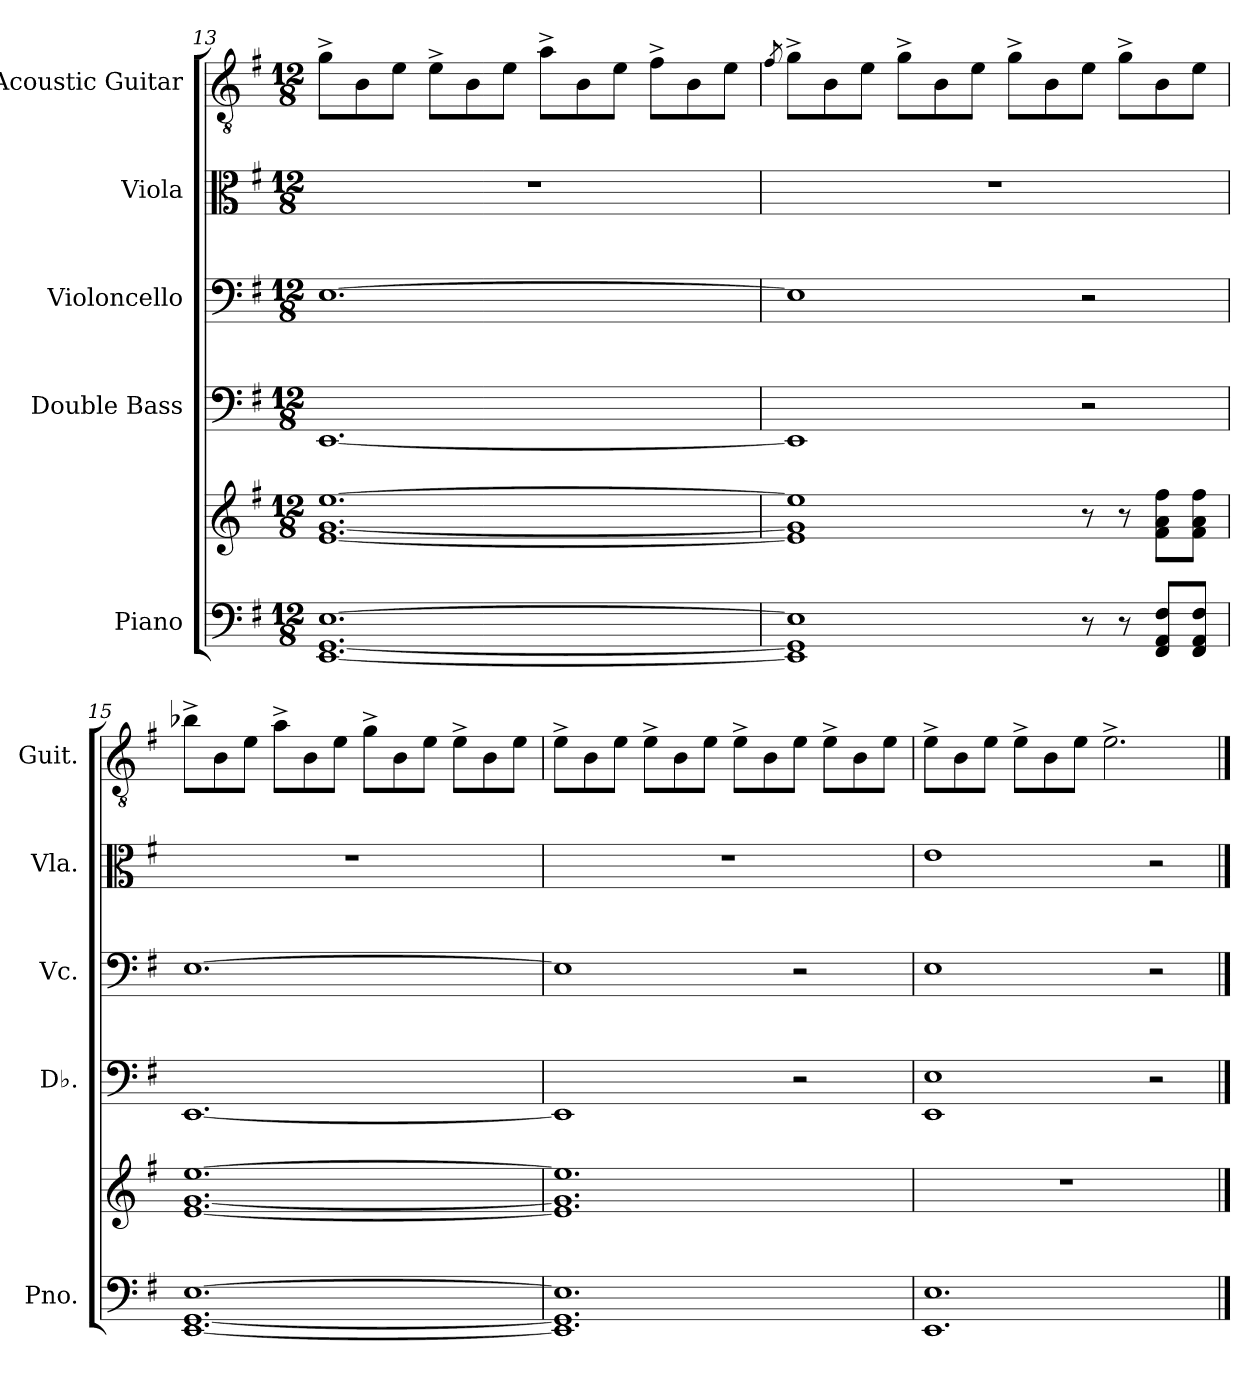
**kern	**kern	**kern	**kern	**kern	**kern
*part5	*part5	*part4	*part3	*part2	*part1
*staff6	*staff5	*staff4	*staff3	*staff2	*staff1
*I"Piano	*	*I"Double Bass	*I"Violoncello	*I"Viola	*I"Acoustic Guitar
*I'Pno.	*	*I'Db.	*I'Vc.	*I'Vla.	*I'Guit.
*clefF4	*clefG2	*clefF4	*clefF4	*clefC3	*clefGv2
*	*	*ITrd7c12	*	*	*
*k[f#]	*k[f#]	*k[f#]	*k[f#]	*k[f#]	*k[f#]
*M12/8	*M12/8	*M12/8	*M12/8	*M12/8	*M12/8
=13	=13	=13	=13	=13	=13
[1.EE [1.GG [1.E	[1.e [1.g [1.ee	[1.EEE	[1.E	1.r	8g^\L
.	.	.	.	.	8B\
.	.	.	.	.	8e\J
.	.	.	.	.	8e^\L
.	.	.	.	.	8B\
.	.	.	.	.	8e\J
.	.	.	.	.	8a^\L
.	.	.	.	.	8B\
.	.	.	.	.	8e\J
.	.	.	.	.	8f#^\L
.	.	.	.	.	8B\
.	.	.	.	.	8e\J
=14	=14	=14	=14	=14	=14
.	.	.	.	.	8qf#/
1EE] 1GG] 1E]	1e] 1g] 1ee]	1EEE]	1E]	1.r	8g^\L
.	.	.	.	.	8B\
.	.	.	.	.	8e\J
.	.	.	.	.	8g^\L
.	.	.	.	.	8B\
.	.	.	.	.	8e\J
.	.	.	.	.	8g^\L
.	.	.	.	.	8B\
8r	8r	2r	2r	.	8e\J
8r	8r	.	.	.	8g^\L
8FF#/ 8AA/ 8F#/L	8f#\ 8a\ 8ff#\L	.	.	.	8B\
8FF#/ 8AA/ 8F#/J	8f#\ 8a\ 8ff#\J	.	.	.	8e\J
!!LO:LB:g=z
=15	=15	=15	=15	=15	=15
[1.EE [1.GG [1.E	[1.e [1.g [1.ee	[1.EEE	[1.E	1.r	8b-X^\L
.	.	.	.	.	8B\
.	.	.	.	.	8e\J
.	.	.	.	.	8a^\L
.	.	.	.	.	8B\
.	.	.	.	.	8e\J
.	.	.	.	.	8g^\L
.	.	.	.	.	8B\
.	.	.	.	.	8e\J
.	.	.	.	.	8e^\L
.	.	.	.	.	8B\
.	.	.	.	.	8e\J
=16	=16	=16	=16	=16	=16
1.EE] 1.GG] 1.E]	1.e] 1.g] 1.ee]	1EEE]	1E]	1.r	8e^\L
.	.	.	.	.	8B\
.	.	.	.	.	8e\J
.	.	.	.	.	8e^\L
.	.	.	.	.	8B\
.	.	.	.	.	8e\J
.	.	.	.	.	8e^\L
.	.	.	.	.	8B\
.	.	2r	2r	.	8e\J
.	.	.	.	.	8e^\L
.	.	.	.	.	8B\
.	.	.	.	.	8e\J
=17	=17	=17	=17	=17	=17
1.EE 1.E	1.r	1EEE 1EE	1E	1e	8e^\L
.	.	.	.	.	8B\
.	.	.	.	.	8e\J
.	.	.	.	.	8e^\L
.	.	.	.	.	8B\
.	.	.	.	.	8e\J
.	.	.	.	.	2.e^\
.	.	2r	2r	2r	.
==	==	==	==	==	==
*-	*-	*-	*-	*-	*-
